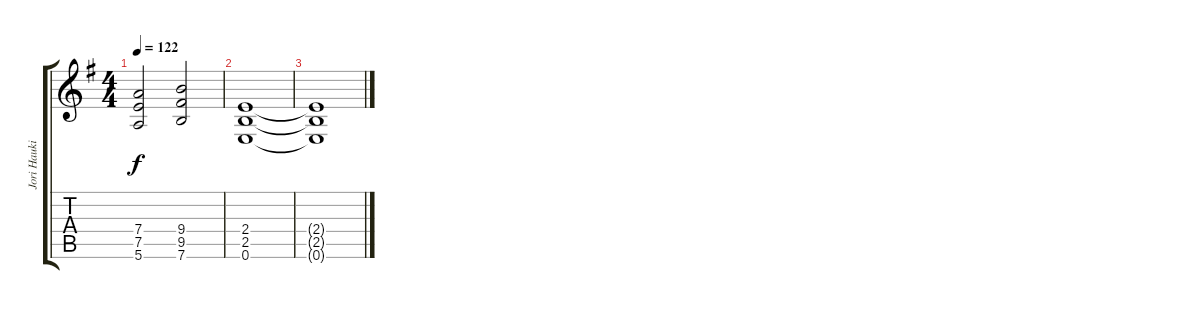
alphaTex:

\track ("Jori Haukio (guitar)" "Jori Hauki") {instrument distortionguitar}
\staff {score tabs}
\tuning (E4 B3 G3 D3 A2 E2) {hide}
\ts (4 4)
\tempo 122
\clef g2
\ks eminor
(7.4 7.5 5.6).2{dy f} (9.4 9.5 7.6).2 |
(2.4 2.5 0.6).1 |
(2.4{t} 2.5{t} 0.6{t}).1
